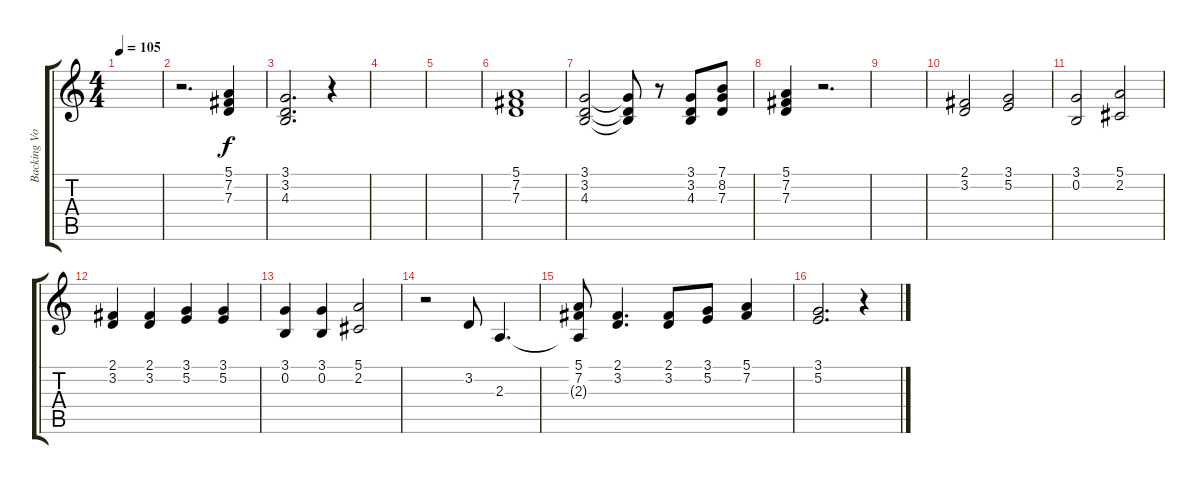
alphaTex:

\track ("Backing Vocals" "Backing Vo") {instrument voiceoohs}
\staff {score tabs}
\tuning (E4 B3 G3 D3 A2 E2) {hide}
\ts (4 4)
\tempo 105
\clef g2
\ks c
|
r.2{d} (5.1 7.2 7.3).4 |
(3.1 3.2 4.3).2{d} r.4 |
|
|
(5.1 7.2 7.3).1 |
(3.1 3.2 4.3).2 (3.1{t} 3.2{t} 4.3{t}).8 r.8 (3.1 3.2 4.3).8 (7.1 8.2 7.3).8 |
(5.1 7.2 7.3).4 r.2{d} |
|
(2.1 3.2).2 (3.1 5.2).2 |
(3.1 0.2).2 (5.1 2.2).2 |
(2.1 3.2).4 (2.1 3.2).4 (3.1 5.2).4 (3.1 5.2).4 |
(3.1 0.2).4 (3.1 0.2).4 (5.1 2.2).2 |
r.2 3.2.8 2.3.4{d} |
(5.1 7.2 2.3{t}).8 (2.1 3.2).4{d} (2.1 3.2).8 (3.1 5.2).8 (5.1 7.2).4 |
(3.1 5.2).2{d} r.4
